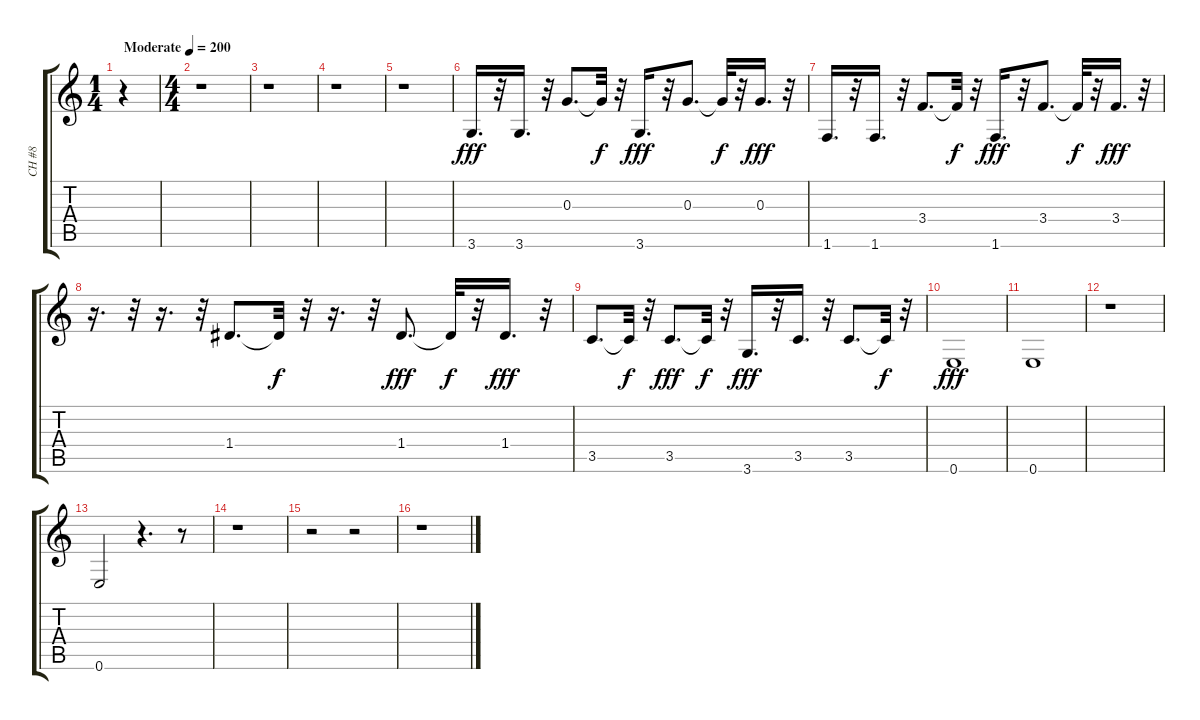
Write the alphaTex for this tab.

\track ("CH #8" "CH #8") {instrument distortionguitar}
\staff {score tabs}
\tuning (E4 B3 G3 D3 A2 E2) {hide}
\ts (1 4)
\tempo (200 "Moderate")
\clef g2
\ks c
r.4{dy fff instrument distortionguitar} |
\ts (4 4)
r.1 |
r.1 |
r.1 |
r.1 |
3.6.16{d balance 8} r.32 3.6.16{d} r.32 0.3.8{d} 0.3{t}.32{dy f} r.32 3.6.16{d dy fff} r.32 0.3.8{d} 0.3{t}.32{dy f} r.32 0.3.16{d dy fff} r.32 |
1.6.16{d} r.32 1.6.16{d} r.32 3.4.8{d} 3.4{t}.32{dy f} r.32 1.6.16{d dy fff} r.32 3.4.8{d} 3.4{t}.32{dy f} r.32 3.4.16{d dy fff} r.32 |
r.16{d} r.32 r.16{d} r.32 1.4.8{d} 1.4{t}.32{dy f} r.32 r.16{d} r.32 1.4.8{d dy fff} 1.4{t}.32{dy f} r.32 1.4.16{d dy fff} r.32 |
3.5.8{d} 3.5{t}.32{dy f} r.32 3.5.8{d dy fff} 3.5{t}.32{dy f} r.32 3.6.16{d dy fff} r.32 3.5.16{d} r.32 3.5.8{d} 3.5{t}.32{dy f} r.32 |
0.6.1{dy fff} |
0.6.1 |
r.1 |
0.6.2 r.4{d} r.8 |
r.1 |
r.2 r.2 |
r.1
